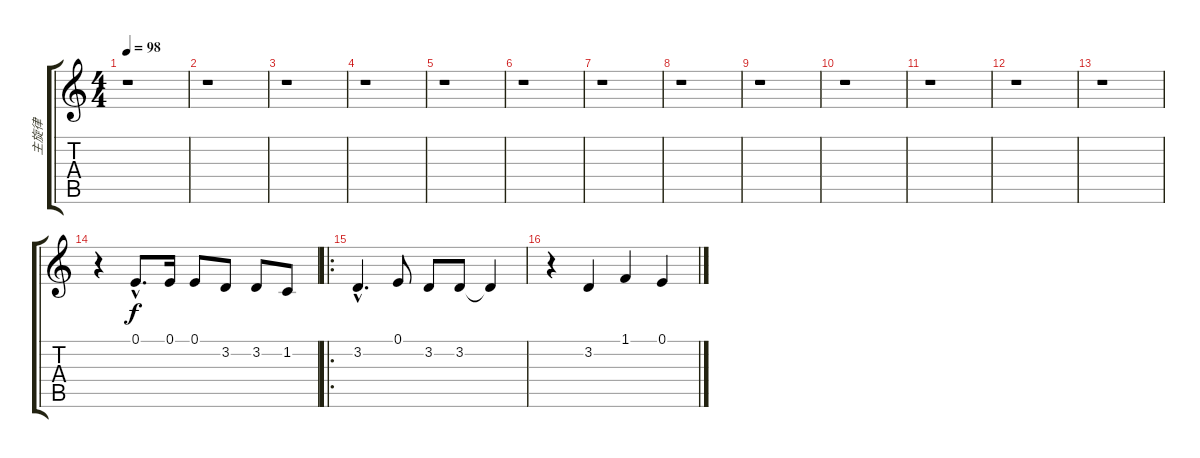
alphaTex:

\track ("主旋律" "主旋律") {instrument flute}
\staff {score tabs}
\tuning (E4 B3 G3 D3 A2 E2) {hide}
\ts (4 4)
\tempo 98
\clef g2
\ks c
r.1{dy f instrument flute} |
r.1 |
r.1 |
r.1 |
r.1 |
r.1 |
r.1 |
r.1 |
r.1 |
r.1 |
r.1 |
r.1 |
r.1 |
r.4 0.1{hac}.8{d} 0.1.16 0.1.8 3.2.8 3.2.8 1.2.8 |
\ro
3.2{hac}.4{d} 0.1.8 3.2.8 3.2.8 3.2{t}.4 |
r.4 3.2.4 1.1.4 0.1.4
